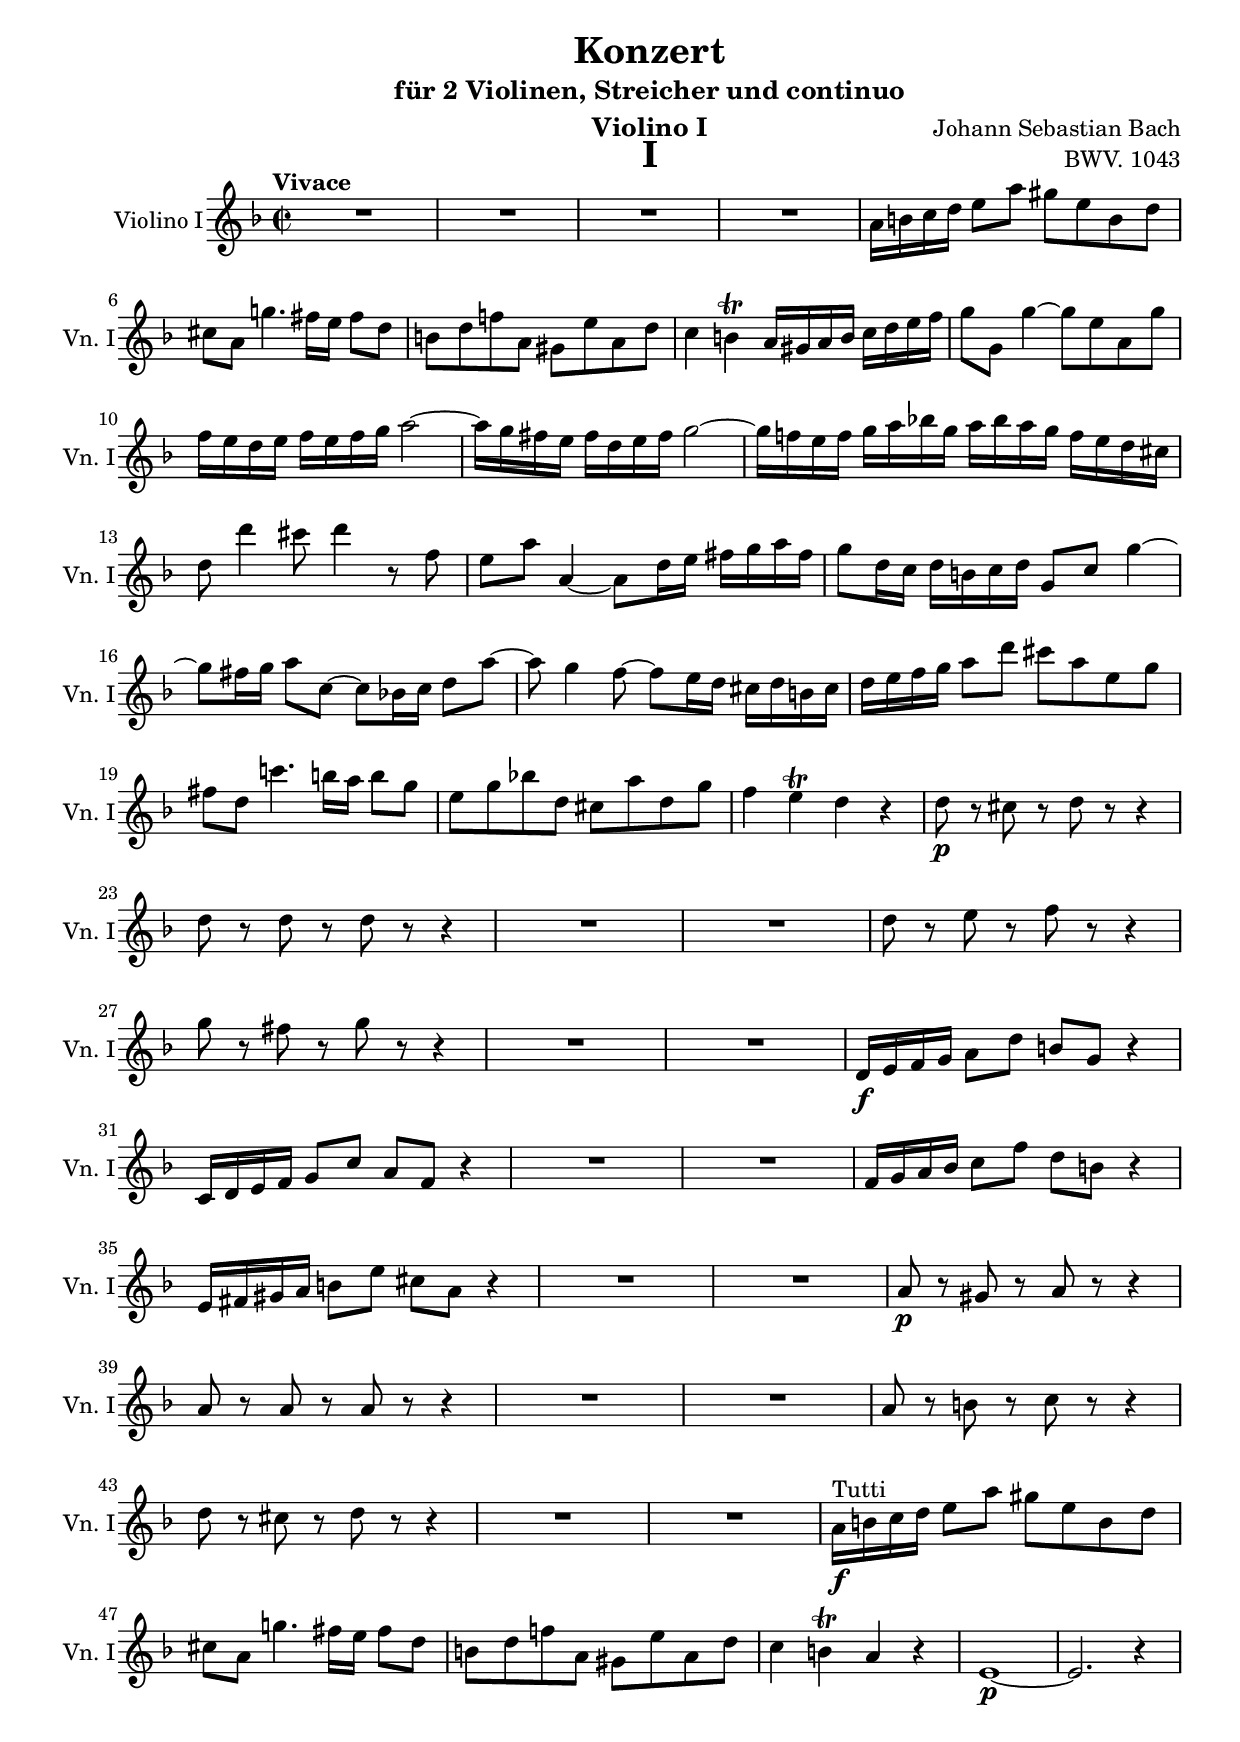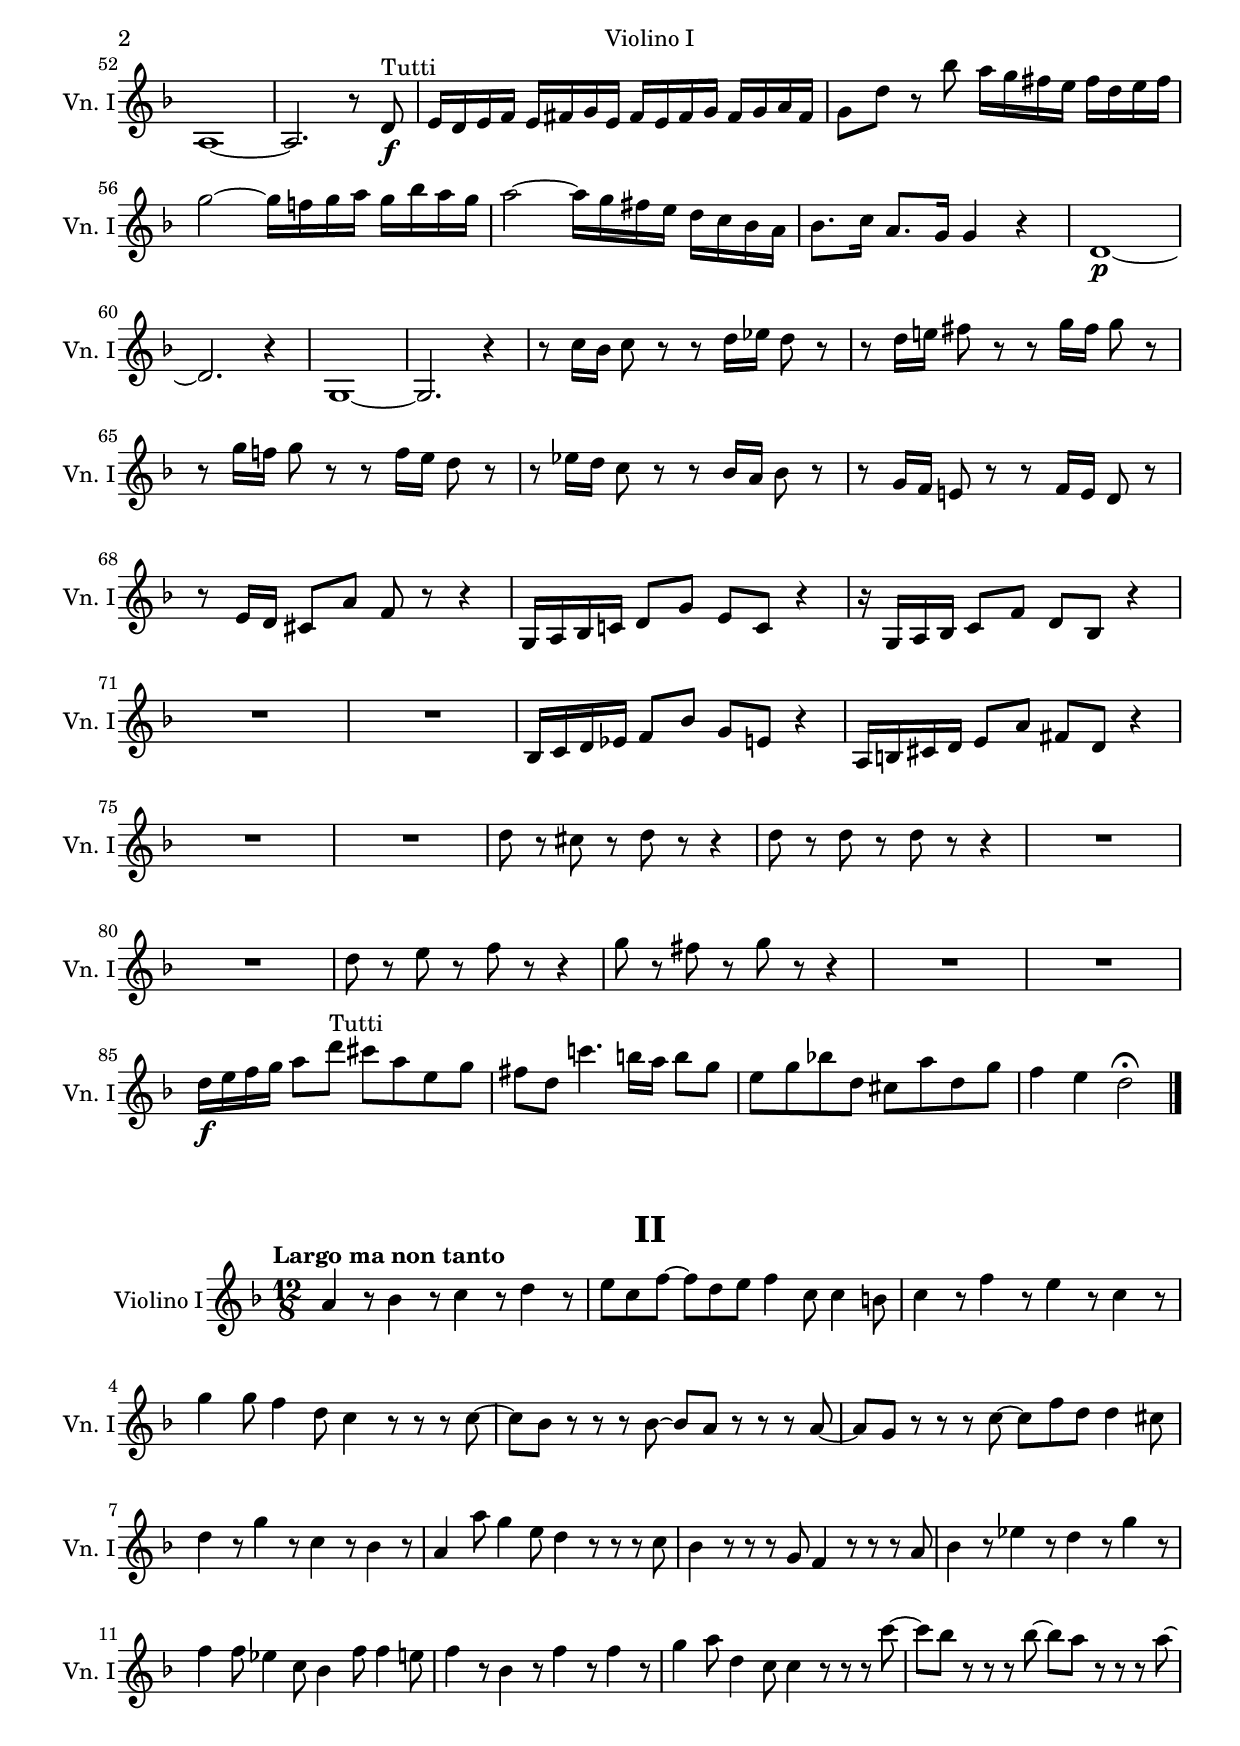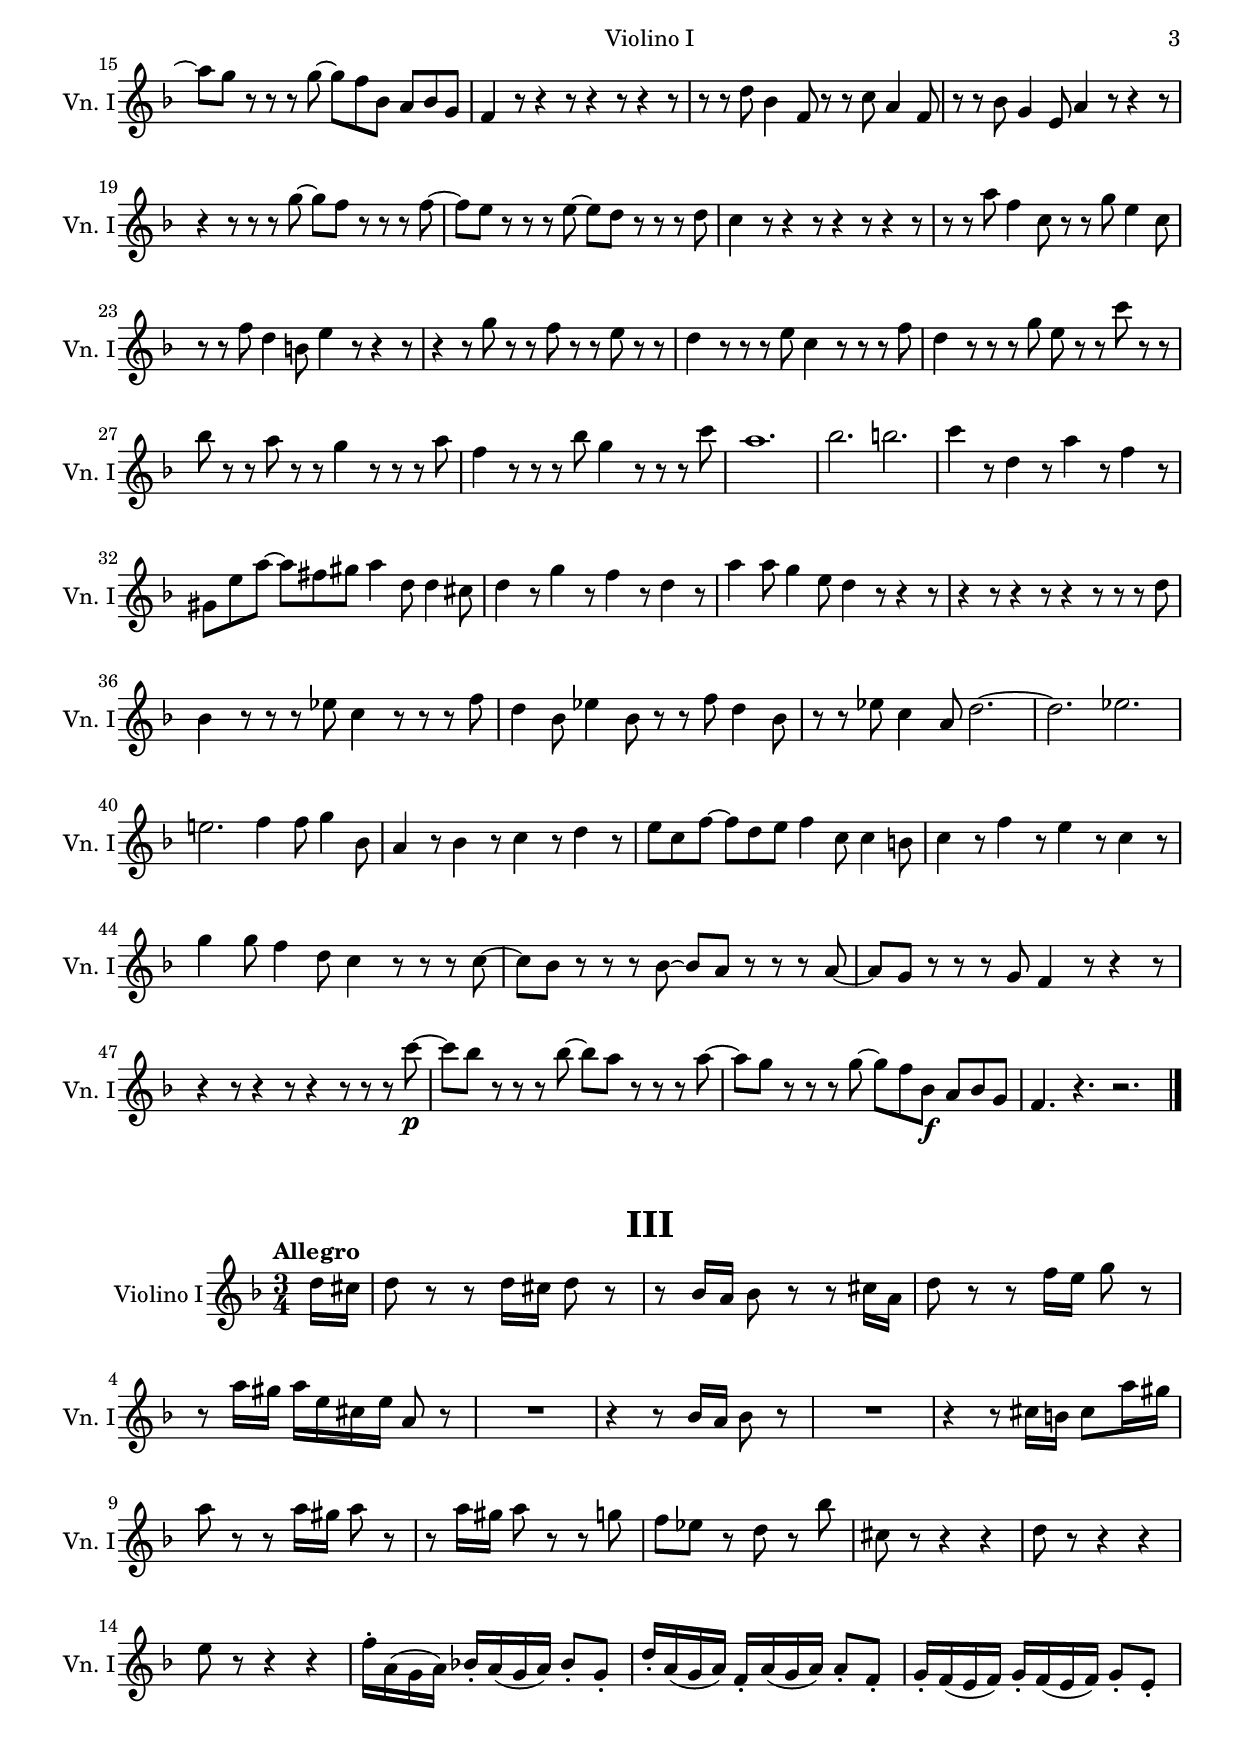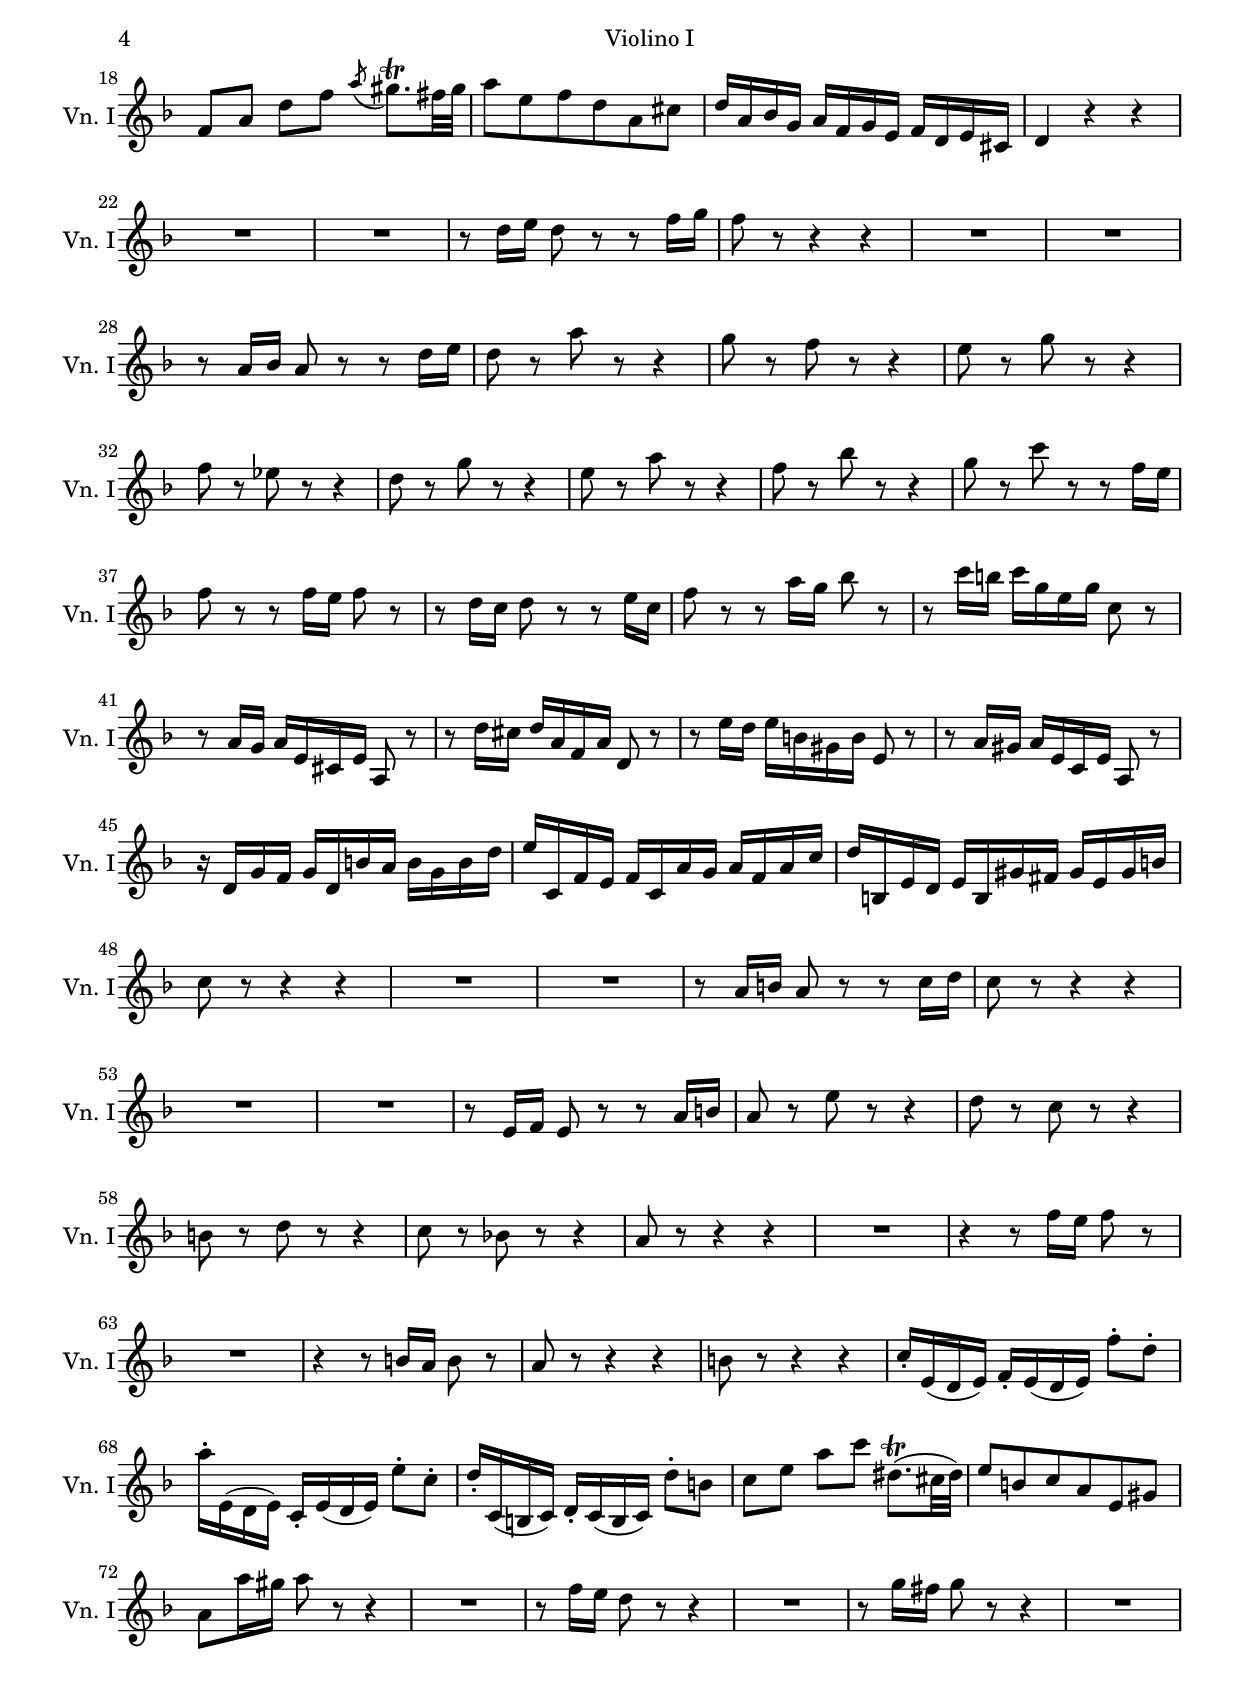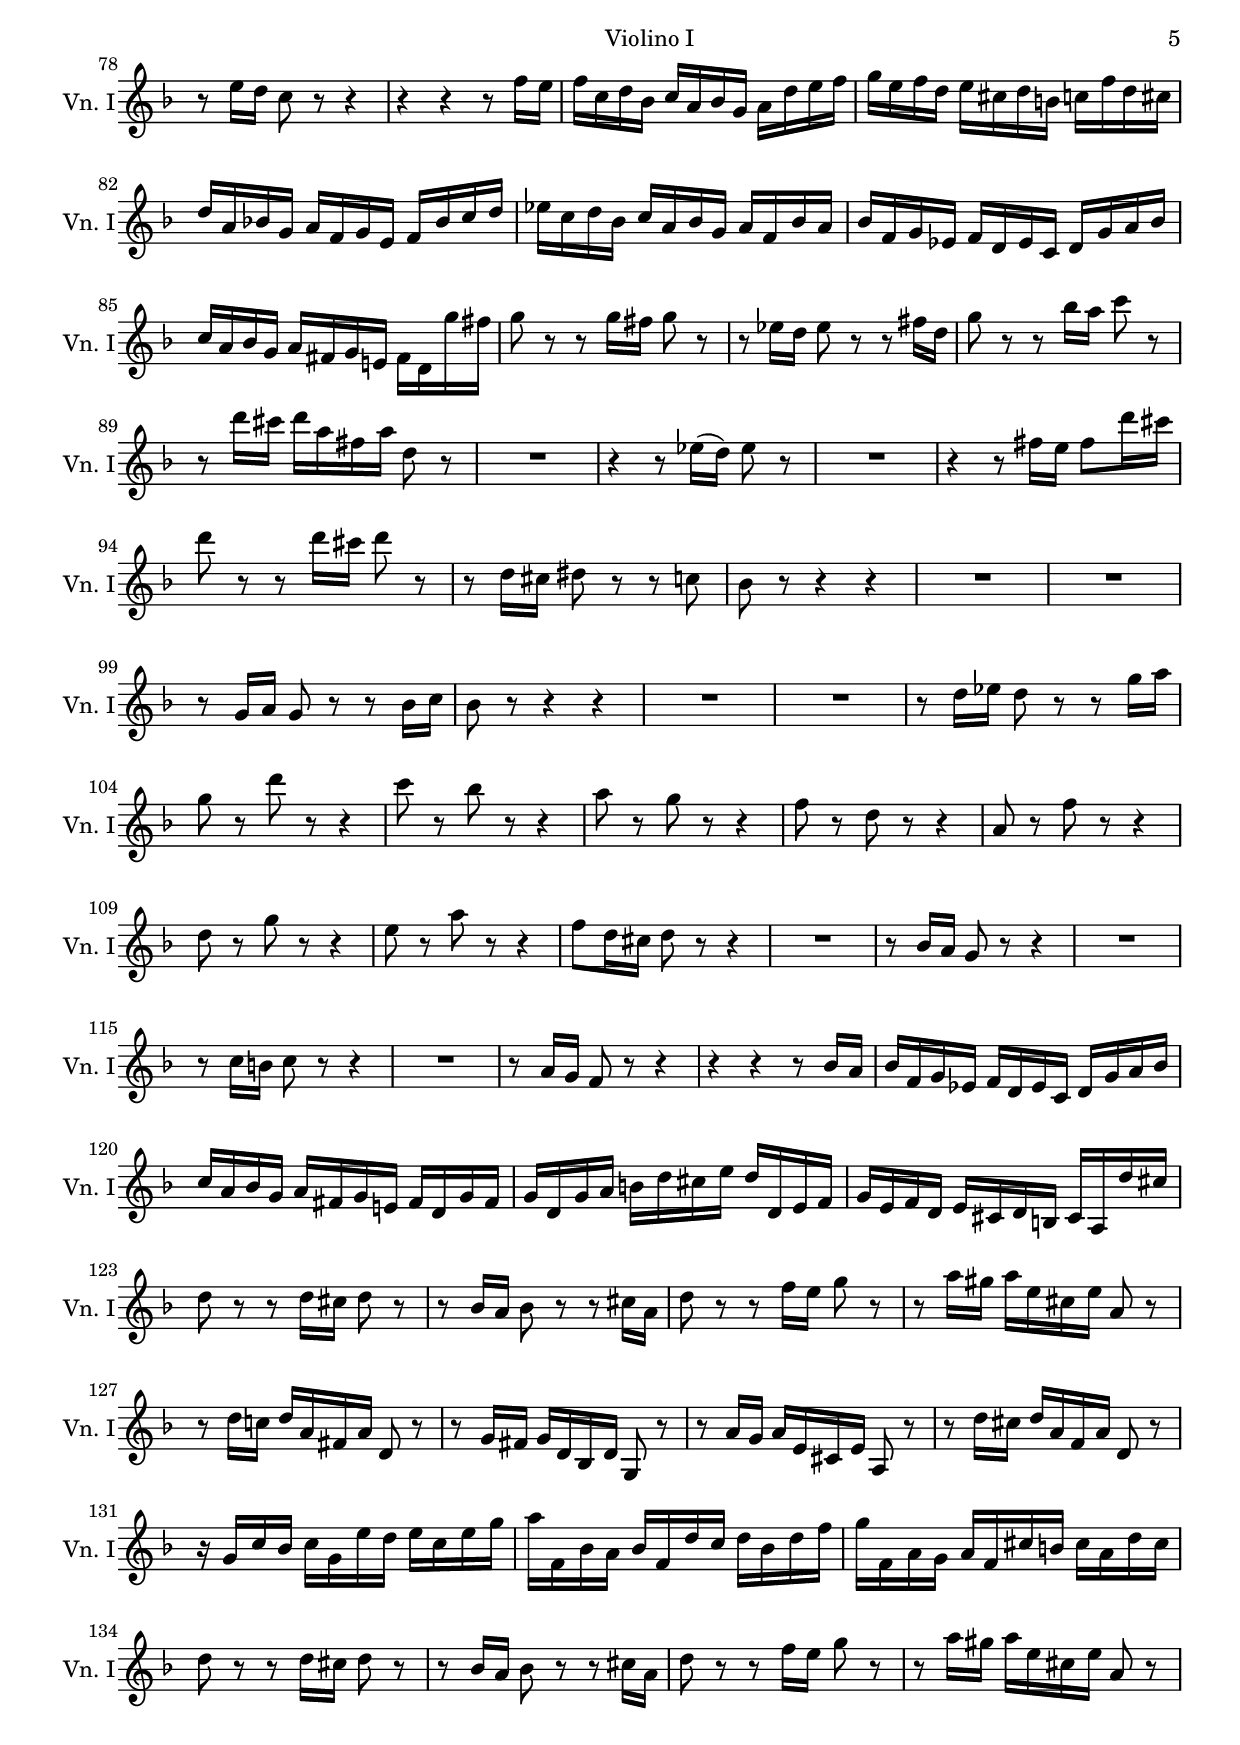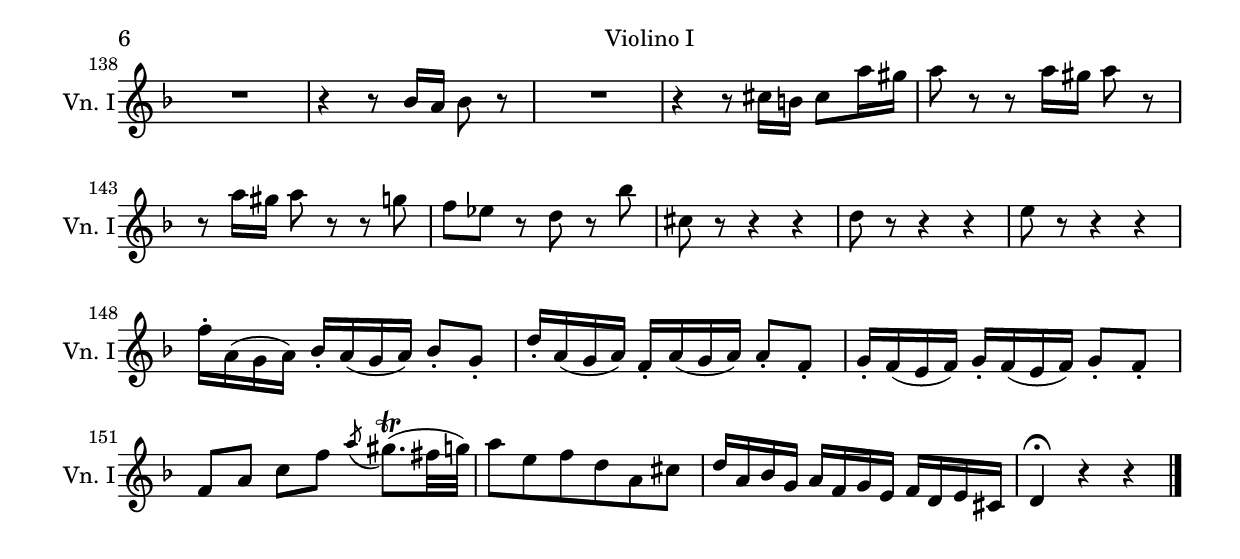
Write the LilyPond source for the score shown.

\include "../definitions.ily"
violinOneFirstMov = \new Staff \relative c'' {
  \set Staff.instrumentName = \vnILN
  \set Staff.shortInstrumentName = \vnISN
  \set Staff.midiInstrument = \vnMN
  \key d \minor
  \time 2/2
  \tempo \firstMovTempoText
  \set Timing.beamExceptions = #'((end . (((1 . 16) . (4 4 4 4)))))
  R1*4
  a16 b c d e8 a gis e b d |
  cis8 a g'!4. fis16 e fis8 d |
  b8 d f! a, gis e' a, d |
  c4 b\trill a16 gis a b c d e f |
  g8 g, g'4~ g8 e a, g' |
  f16 e d e f e f g a2~ | % 10
  a16 g fis e fis d e fis g2~ |
  g16 f! e f g a bes! g a bes a g f e d cis |
  d8 d'4 cis8 d4 r8 f, |
  e8 a a,4~ a8 d16 e fis g a fis |
  g8 d16 c d b c d g,8 c g'4~ |
  g8 fis16 g a8 c,~ c bes!16 c d8 a'~ |
  a8 g4 f8~ f e16 d cis d b cis |
  d16 e f g a8 d cis a e g |
  fis8 d c'!4. b16 a b8 g |
  e8 g bes! d, cis a' d, g | % 20
  f4 e\trill d r |
  d8\p r cis r d r r4 |
  d8 r d r d r r4 |
  R1*2 |
  d8 r e r f r r4 |
  g8 r fis r g r r4 |
  R1*2 |
  d,16\f e f g a8 d b g r4 | % 30
  c,16 d e f g8 c a f r4 |
  R1*2 |
  f16 g a bes c8 f d b r4 |
  e,16 fis gis a b8 e cis a r4 |
  R1*2 |
  a8\p r gis r a r r4 |
  a8 r a r a r r4 |
  R1*2 | % 40
  a8 r b r c r r4 |
  d8 r cis r d r r4 |
  R1*2 |
  a16\f^"Tutti" b c d e8 a gis e b d |
  cis8 a g'!4. fis16 e fis8 d |
  b8 d f! a, gis e' a, d |
  c4 b\trill a r |
  e1\p~ | % 50
  e2. r4 |
  a,1~ |
  a2. r8 d\f^"Tutti" |
  e16 d e f e fis g e fis e fis g fis g a fis |
  g8 d' r bes' a16 g fis e fis d e fis |
  g2~ g16 f! g a g bes a g |
  a2~ a16 g fis e d c bes a |
  bes8. c16 a8. g16 g4 r |
  d1\p~ |
  d2. r4 | % 60
  g,1~ |
  g2. r4 |
  r8 c'16 bes c8 r r d16 es d8 r |
  r8 d16 e! fis8 r r g16 fis g8 r |
  r8 g16 f! g8 r r f16 e d8 r |
  r8 es16 d c8 r r bes16 a bes8 r |
  r8 g16 f e!8 r r f16 e d8 r |
  r8 e16 d cis8 a' f r r4 |
  g,16 a bes c! d8 g e c r4 |
  r16 g a bes c8 f d bes r4 |
  R1*2 |
  bes16 c d es f8 bes g e r4 |
  a,16 b cis d e8 a fis d r4 |
  R1*2 |
  d'8 r cis r d r r4 |
  d8 r d r d r r4 |
  R1*2 | % 80
  d8 r e r f r r4 |
  g8 r fis r g r r4 |
  R1*2 |
  d16\f e f g a8 d^"Tutti" cis a e g |
  fis8 d c'!4. b16 a b8 g |
  e8 g bes! d, cis a' d, g |
  f4 e d2\fermata \bar "|."
}

violinOneSecondMov = \new Staff \relative c'' {
  \set Staff.instrumentName = \vnILN
  \set Staff.shortInstrumentName = \vnISN
  \set Staff.midiInstrument = \vnMN
  \key f \major
  \time 12/8
  \tempo \secondMovTempoText

  a4 r8 bes4 r8 c4 r8 d4 r8 |
  e8 c f~ f d e f4 c8 c4 b8 |
  c4 r8 f4 r8 e4 r8 c4 r8 |
  g'4 g8 f4 d8 c4 r8 r r c~ |
  c8 bes r r r bes~ bes a r r r a~ |
  a8 g r r r c~ c f d d4 cis8 |
  d4 r8 g4 r8 c,4 r8 bes4 r8 |
  a4 a'8 g4 e8 d4 r8 r r c |
  bes4 r8 r r g f4 r8 r r a |
  bes4 r8 es4 r8 d4 r8 g4 r8 | % 10
  f4 f8 es4 c8 bes4 f'8 f4 e8 |
  f4 r8 bes,4 r8 f'4 r8 f4 r8 |
  g4 a8 d,4 c8 c4 r8 r r c'8~ |
  c8 bes r r r bes~ bes a r r r a~ |
  a8 g r r r g~ g f bes, a bes g |
  f4 r8 r4 r8 r4 r8 r4 r8 |
  r8 r d' bes4 f8 r r c' a4 f8 |
  r8 r bes g4 e8 a4 r8 r4 r8 |
  r4 r8 r r g'~ g f r r r f~ |
  f8 e r r r e~ e d r r r d | % 20
  c4 r8 r4 r8 r4 r8 r4 r8 |
  r8 r a' f4 c8 r r g' e4 c8 |
  r8 r f8 d4 b8 e4 r8 r4 r8 |
  r4 r8 g r r f r r e r r |
  d4 r8 r r e c4 r8 r r f |
  d4 r8 r r g e r r c' r r |
  bes8 r r a r r g4 r8 r r a |
  f4 r8 r r bes g4 r8 r r c |
  a1. |
  bes2. b | % 30
  c4 r8 d,4 r8 a'4 r8 f4 r8 |
  gis,8 e' a ~ a fis gis a4 d,8 d4 cis8 |
  d4 r8 g4 r8 f4 r8 d4 r8 |
  a'4 a8 g4 e8 d4 r8 r4 r8 |
  r4 r8 r4 r8 r4 r8 r r d |
  bes4 r8 r r es c4 r8 r r f |
  d4 bes8 es4 bes8 r r f' d4 bes8 |
  r8 r es c4 a8 d2.~ |
  d2. es2. |
  e!2. f4 f8 g4 bes,8 | % 40
  a4 r8 bes4 r8 c4 r8 d4 r8 |
  e8 c f~ f d e f4 c8 c4 b8 |
  c4 r8 f4 r8 e4 r8 c4 r8 |
  g'4 g8 f4 d8 c4 r8 r r c8~ |
  c8 bes r r r bes~ bes a r r r a~ |
  a8 g r r r g f4 r8 r4 r8 |
  r4 r8 r4 r8 r4 r8 r r c''~\p |
  c8 bes r r r bes~ bes a r r r a~ |
  a8 g r r r g~ g f bes,\f a bes g |
  f4. r r2. \bar "|."
}

violinOneThirdMov = \new Staff \relative c'' {
  \set Staff.instrumentName = \vnILN
  \set Staff.shortInstrumentName = \vnISN
  \set Staff.midiInstrument = \vnMN
  \key d \minor
  \time 3/4
  \tempo \thirdMovTempoText

  \partial 8
  d16 cis |
  d8 r r d16 cis d8 r |
  r8 bes16 a bes8 r r cis16 a |
  d8 r r f16 e g8 r |
  r8 a16 gis a e cis e a,8 r |
  R1*3/4 |
  r4 r8 bes16 a bes8 r |
  R1*3/4 |
  r4 r8 cis16 b cis8 a'16 gis |
  a8 r r a16 gis a8 r |
  r8 a16 gis a8 r r g | % 10
  f8 es r d r bes' |
  cis,8 r r4 r |
  d8 r r4 r |
  e8 r r4 r |
  f16-. a,( g a) bes!-. a( g a) bes8-. g-. |
  d'16-. a( g a) f-. a( g a) a8-. f-. |
  g16-. f( e f) g-. f( e f) g8-. e-. |
  f8 a d f \acciaccatura a8 gis8.\trill fis32 gis |
  a8 e f d a cis |
  d16 a bes g a f g e f d e cis | % 20
  d4 r r |
  R1*3/4*2 |
  r8 d'16 e d8 r r f16 g |
  f8 r r4 r |
  R1*3/4*2 |
  r8 a,16 bes a8 r r d16 e |
  d8 r a' r r4 |
  g8 r f r r4 | % 30
  e8 r g r r4 |
  f8 r es r r4 |
  d8 r g r r4 |
  e8 r a r r4 |
  f8 r bes r r4 |
  g8 r c r r f,16 e |
  f8 r r f16 e f8 r |
  r8 d16 c d8 r r e16 c |
  f8 r r a16 g bes8 r |
  r8 c16 b c g e g c,8 r | % 40
  r8 a16 g a e cis e a,8 r |
  r8 d'16 cis d a f a d,8 r |
  r8 e'16 d e b gis b e,8 r |
  r8 a16 gis a e c e a,8 r |
  r16 d g f g d b' a b g b d |
  e16 c, f e f c a' g a f a c |
  d16 b, e d e b gis' fis gis e gis b |
  c8 r r4 r |
  R1*3/4*2 |
  r8 a16 b a8 r r c16 d |
  c8 r r4 r |
  R1*3/4*2 |
  r8 e,16 f e8 r r a16 b |
  a8 r e' r r4 |
  d8 r c r r4 |
  b8 r d r r4 |
  c8 r bes! r r4 |
  a8 r r4 r | % 60
  R1*3/4 |
  r4 r8 f'16 e f8 r |
  R1*3/4 |
  r4 r8 b,16 a b8 r |
  a8 r r4 r |
  b8 r r4 r |
  c16-. e,( d e) f-. e( d e) f'8-. d-. |
  a'16-. e,( d e) c-. e( d e) e'8-. c-. |
  d16-. c,( b c) d-. c( b c) d'8-. b |
  c8 e a c dis,8.(\trill cis32 dis) | % 70
  e8 b c a e gis |
  a8 a'16 gis a8 r r4 |
  R1*3/4 |
  r8 f16 e d8 r r4 |
  R1*3/4 |
  r8 g16 fis g8 r r4 |
  R1*3/4 |
  r8 e16 d c8 r r4 |
  r4 r r8 f16 e |
  f16 c d bes c a bes g a d e f | % 80
  g16 e f d e cis d b c f d cis |
  d16 a bes! g a f g e f bes c d |
  es16 c d bes c a bes g a f bes a |
  bes16 f g es f d es c d g a bes |
  c16 a bes g a fis g e! fis d g' fis |
  g8 r r g16 fis g8 r |
  r8 es16 d es8 r r fis16 d |
  g8 r r bes16 a c8 r |
  r8 d16 cis d a fis a d,8 r |
  R1*3/4 | % 90
  r4 r8 es16( d) es8 r |
  R1*3/4 |
  r4 r8 fis16 e fis8 d'16 cis |
  d8 r r d16 cis d8 r |
  r8 d,16 cis dis8 r r c |
  bes8 r r4 r |
  R1*3/4*2 |
  r8 g16 a g8 r r bes16 c |
  bes8 r r4 r | % 100
  R1*3/4*2 |
  r8 d16 es d8 r r g16 a |
  g8 r d' r r4 |
  c8 r bes r r4 |
  a8 r g r r4 |
  f8 r d r r4 |
  a8 r f' r r4 |
  d8 r g r r4 |
  e8 r a r r4 | % 110
  f8 d16 cis d8 r r4 |
  R1*3/4 |
  r8 bes16 a g8 r r4 |
  R1*3/4 |
  r8 c16 b c8 r r4 |
  R1*3/4 |
  r8 a16 g f8 r r4 |
  r4 r r8 bes16 a |
  bes16 f g es f d es c d g a bes |
  c16 a bes g a fis g e! fis d g fis | % 120
  g16 d g a b d cis e d d, e f |
  g16 e f d e cis d b cis a d' cis |
  d8 r r d16 cis d8 r |
  r8 bes16 a bes8 r r cis16 a |
  d8 r r f16 e g8 r |
  r8 a16 gis a e cis e a,8 r |
  r8 d16 c! d a fis a d,8 r |
  r8 g16 fis g d bes d g,8 r |
  r8 a'16 g a e cis e a,8 r |
  r8 d'16 cis d a f a d,8 r | % 130
  r16 g c bes c g e' d e c e g |
  a16 f, bes a bes f d' c d bes d f |
  g16 f, a g a f cis' b cis a d cis |
  d8 r r d16 cis d8 r |
  r8 bes16 a bes8 r r cis16 a |
  d8 r r f16 e g8 r |
  r8 a16 gis a e cis e a,8 r |
  R1*3/4 |
  r4 r8 bes16 a bes8 r |
  R1*3/4 | % 140
  r4 r8 cis16 b cis8 a'16 gis |
  a8 r r a16 gis a8 r |
  r8 a16 gis a8 r r g |
  f8 es r d r bes' |
  cis,8 r r4 r |
  d8 r r4 r |
  e8 r r4 r |
  f16-. a,( g a) bes-. a( g a) bes8-. g-. |
  d'16-. a( g a) f-. a( g a) a8-. f-. |
  g16-. f( e f) g-. f( e f) g8-. f-. | % 150
  f8 a c f \acciaccatura a gis8.(\trill fis32 g) |
  a8 e f d a cis |
  d16 a bes g a f g e f d e cis |
  d4\fermata r r \bar "|."
}


\paper {
  ragged-bottom = ##t
  check-consistency = ##t
  left-margin = 20
  scoreTitleMarkup = \pieceMarkup
}
\header {
  title = \title
  subtitle = \subtitle
  composer = \composer
  opus = \opus
  instrument = \vnILN
}
\score {
  \violinOneFirstMov
  \header {
    piece = "I"
  }
}
\score {
  \violinOneSecondMov
  \header {
    piece = "II"
    opus = ##f
  }
}
\score {
  \violinOneThirdMov
  \header {
    piece = "III"
    opus = ##f
  }
}
